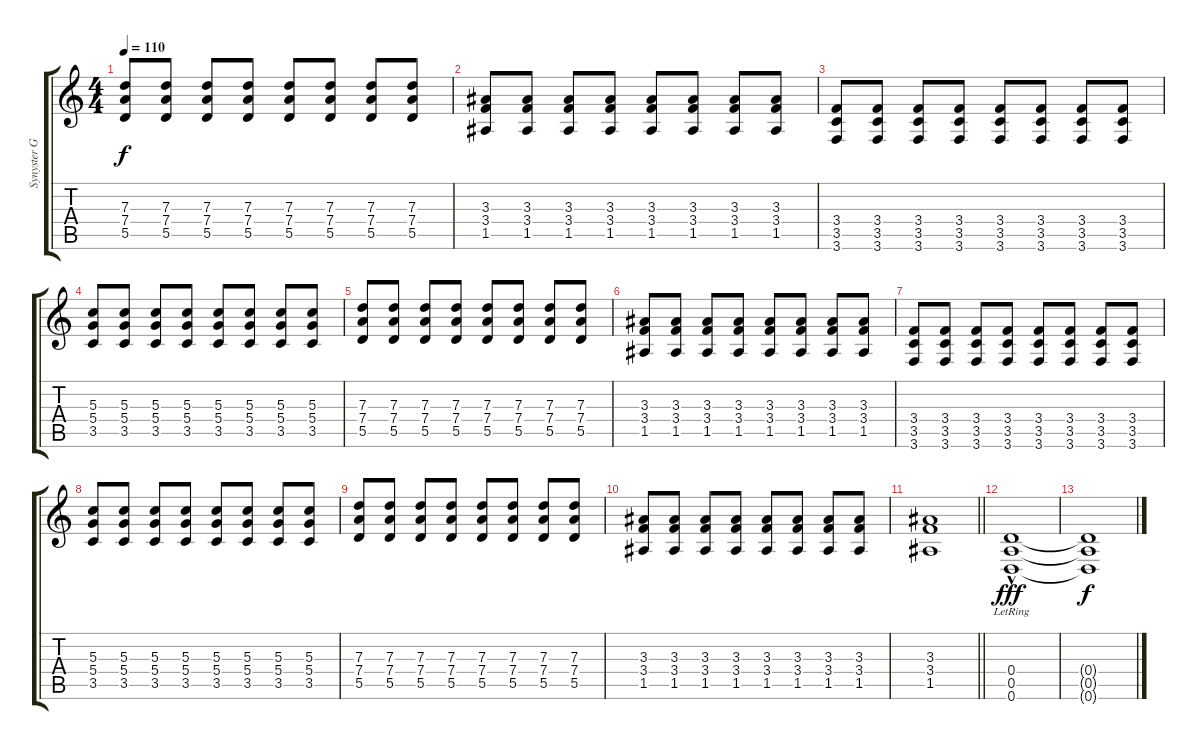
\track ("Synyster Gates - Extra" "Synyster G") {instrument overdrivenguitar}
\staff {score tabs}
\tuning (E4 B3 G3 D3 A2 D2) {hide}
\ts (4 4)
\tempo 110
\clef g2
\ks c
(7.3 7.4 5.5).8{dy f} (7.3 7.4 5.5).8 (7.3 7.4 5.5).8 (7.3 7.4 5.5).8 (7.3 7.4 5.5).8 (7.3 7.4 5.5).8 (7.3 7.4 5.5).8 (7.3 7.4 5.5).8 |
(3.3 3.4 1.5).8 (3.3 3.4 1.5).8 (3.3 3.4 1.5).8 (3.3 3.4 1.5).8 (3.3 3.4 1.5).8 (3.3 3.4 1.5).8 (3.3 3.4 1.5).8 (3.3 3.4 1.5).8 |
(3.4 3.5 3.6).8 (3.4 3.5 3.6).8 (3.4 3.5 3.6).8 (3.4 3.5 3.6).8 (3.4 3.5 3.6).8 (3.4 3.5 3.6).8 (3.4 3.5 3.6).8 (3.4 3.5 3.6).8 |
(5.3 5.4 3.5).8 (5.3 5.4 3.5).8 (5.3 5.4 3.5).8 (5.3 5.4 3.5).8 (5.3 5.4 3.5).8 (5.3 5.4 3.5).8 (5.3 5.4 3.5).8 (5.3 5.4 3.5).8 |
(7.3 7.4 5.5).8 (7.3 7.4 5.5).8 (7.3 7.4 5.5).8 (7.3 7.4 5.5).8 (7.3 7.4 5.5).8 (7.3 7.4 5.5).8 (7.3 7.4 5.5).8 (7.3 7.4 5.5).8 |
(3.3 3.4 1.5).8 (3.3 3.4 1.5).8 (3.3 3.4 1.5).8 (3.3 3.4 1.5).8 (3.3 3.4 1.5).8 (3.3 3.4 1.5).8 (3.3 3.4 1.5).8 (3.3 3.4 1.5).8 |
(3.4 3.5 3.6).8 (3.4 3.5 3.6).8 (3.4 3.5 3.6).8 (3.4 3.5 3.6).8 (3.4 3.5 3.6).8 (3.4 3.5 3.6).8 (3.4 3.5 3.6).8 (3.4 3.5 3.6).8 |
(5.3 5.4 3.5).8 (5.3 5.4 3.5).8 (5.3 5.4 3.5).8 (5.3 5.4 3.5).8 (5.3 5.4 3.5).8 (5.3 5.4 3.5).8 (5.3 5.4 3.5).8 (5.3 5.4 3.5).8 |
(7.3 7.4 5.5).8 (7.3 7.4 5.5).8 (7.3 7.4 5.5).8 (7.3 7.4 5.5).8 (7.3 7.4 5.5).8 (7.3 7.4 5.5).8 (7.3 7.4 5.5).8 (7.3 7.4 5.5).8 |
(3.3 3.4 1.5).8 (3.3 3.4 1.5).8 (3.3 3.4 1.5).8 (3.3 3.4 1.5).8 (3.3 3.4 1.5).8 (3.3 3.4 1.5).8 (3.3 3.4 1.5).8 (3.3 3.4 1.5).8 |
\barLineRight lightlight
(3.3 3.4 1.5).1 |
(0.4{hac} 0.5{hac} 0.6{hac lr}).1{dy fff} |
(0.4{t} 0.5{t} 0.6{t}).1{dy f}
